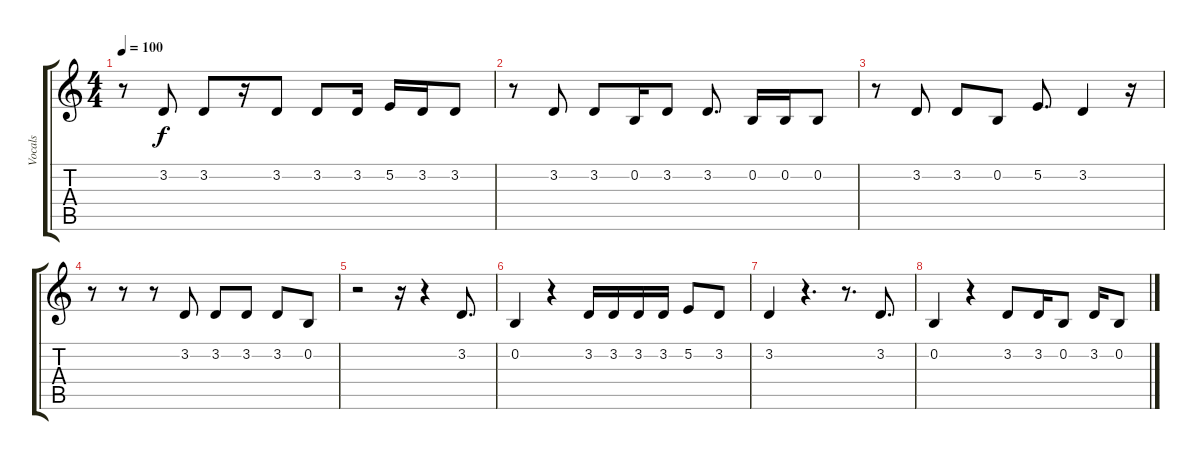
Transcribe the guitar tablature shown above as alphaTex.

\track ("Vocals" "Vocals") {instrument altosax}
\staff {score tabs}
\tuning (E4 B3 G3 D3 A2 E2) {hide}
\ts (4 4)
\tempo 100
\clef g2
\ks c
r.8{dy f} 3.2.8 3.2.8 r.16 3.2.8 3.2.8 3.2.16 5.2.16 3.2.16 3.2.8 |
r.8 3.2.8 3.2.8 0.2.16 3.2.8 3.2.8{d} 0.2.16 0.2.16 0.2.8 |
r.8 3.2.8 3.2.8 0.2.8 5.2.8{d} 3.2.4 r.16 |
r.8 r.8 r.8 3.2.8 3.2.8 3.2.8 3.2.8 0.2.8 |
r.2 r.16 r.4 3.2.8{d} |
0.2.4 r.4 3.2.16 3.2.16 3.2.16 3.2.16 5.2.8 3.2.8 |
3.2.4 r.4{d} r.8{d} 3.2.8{d} |
0.2.4 r.4 3.2.8 3.2.16 0.2.8 3.2.16 0.2.8
